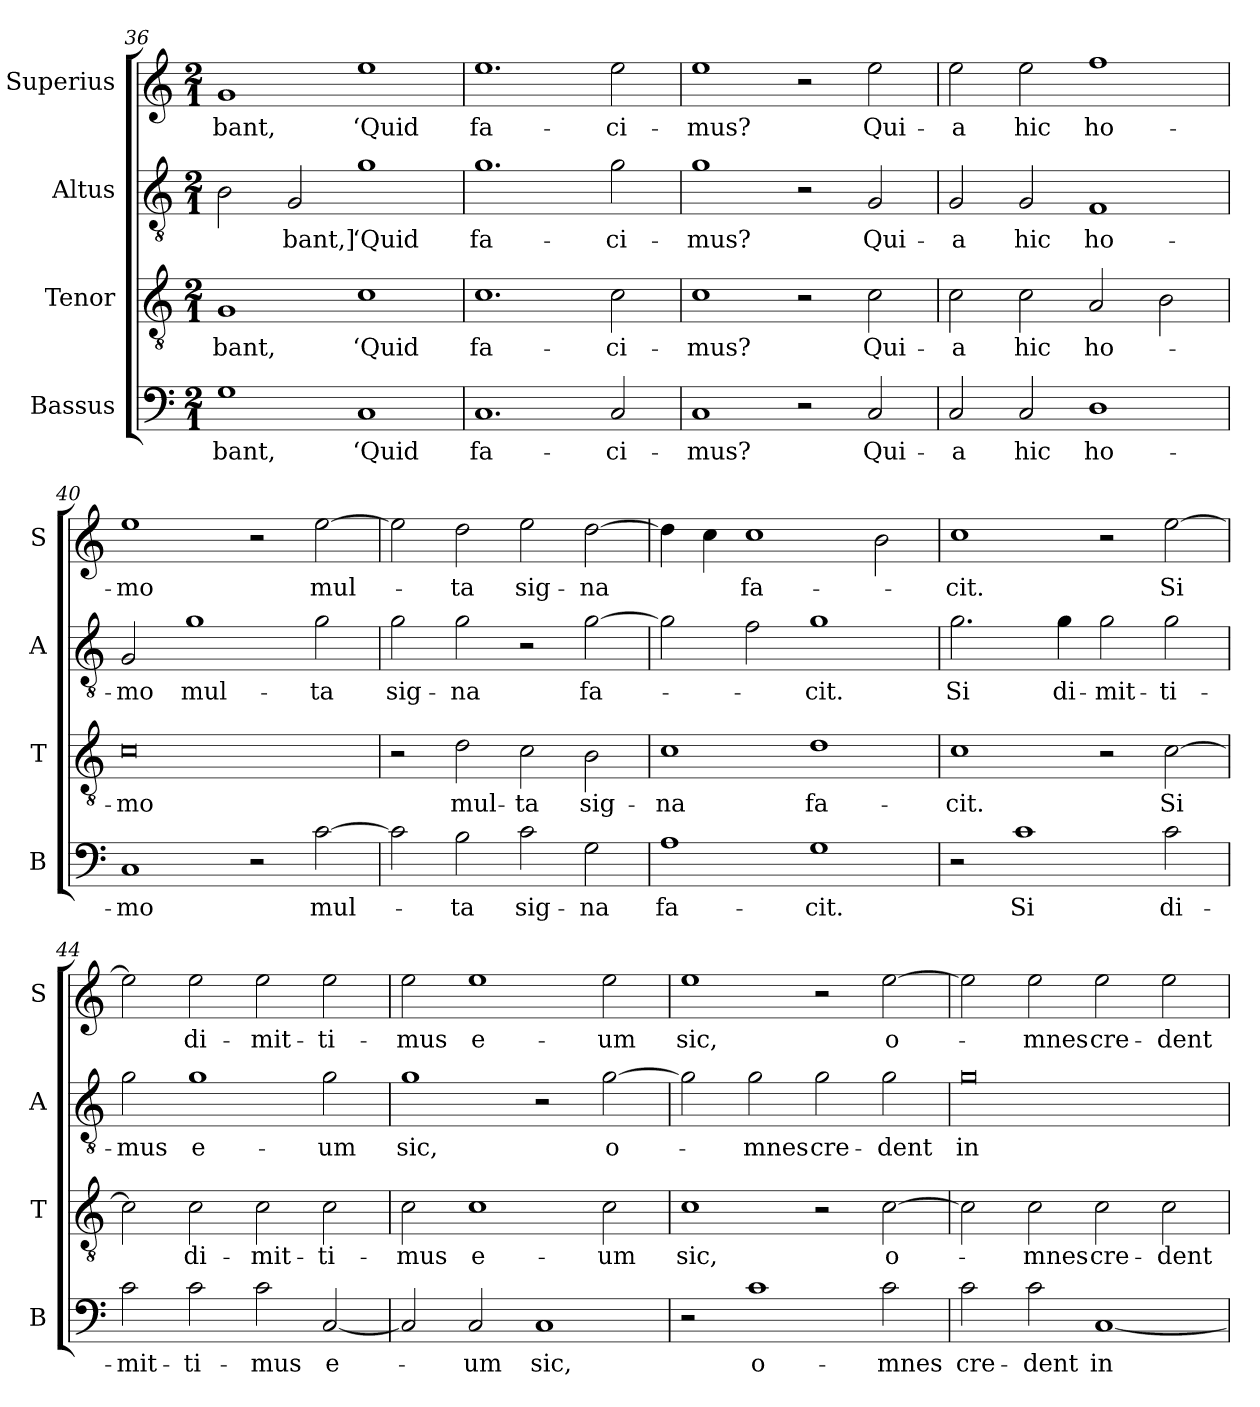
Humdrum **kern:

**kern	**text	**kern	**text	**kern	**text	**kern	**text
*part4	*part4	*part3	*part3	*part2	*part2	*part1	*part1
*staff4	*staff4	*staff3	*staff3	*staff2	*staff2	*staff1	*staff1
*I"Bassus	*	*I"Tenor	*	*I"Altus	*	*I"Superius	*
*I'B	*	*I'T	*	*I'A	*	*I'S	*
*clefF4	*	*clefGv2	*	*clefGv2	*	*clefG2	*
*k[]	*	*k[]	*	*k[]	*	*k[]	*
*M2/1	*	*M2/1	*	*M2/1	*	*M2/1	*
=36	=36	=36	=36	=36	=36	=36	=36
1G	-bant,	1G	-bant,	2B	.	1g	-bant,
.	.	.	.	2G	-bant,]	.	.
1C	‘Quid	1c	‘Quid	1g	‘Quid	1ee	‘Quid
=37	=37	=37	=37	=37	=37	=37	=37
1.C	fa-	1.c	fa-	1.g	fa-	1.ee	fa-
2C	-ci-	2c	-ci-	2g	-ci-	2ee	-ci-
=38	=38	=38	=38	=38	=38	=38	=38
1C	-mus?	1c	-mus?	1g	-mus?	1ee	-mus?
2r	.	2r	.	2r	.	2r	.
2C	Qui-	2c	Qui-	2G	Qui-	2ee	Qui-
=39	=39	=39	=39	=39	=39	=39	=39
2C	-a	2c	-a	2G	-a	2ee	-a
2C	hic	2c	hic	2G	hic	2ee	hic
1D	ho-	2A	ho-	1F	ho-	1ff	ho-
.	.	2B	.	.	.	.	.
=40	=40	=40	=40	=40	=40	=40	=40
1C	-mo	0c	-mo	2G	mo	1ee	-mo
.	.	.	.	1g	mul-	.	.
2r	.	.	.	.	.	2r	.
[2c	mul-	.	.	2g	-ta	[2ee	mul-
=41	=41	=41	=41	=41	=41	=41	=41
2c]	.	2r	.	2g	sig-	2ee]	.
2B	-ta	2d	mul-	2g	-na	2dd	-ta
2c	sig-	2c	-ta	2r	.	2ee	sig-
2G	-na	2B	sig-	[2g	fa-	[2dd	-na
=42	=42	=42	=42	=42	=42	=42	=42
1A	fa-	1c	-na	2g]	.	4dd]	.
.	.	.	.	.	.	4cc	.
.	.	.	.	2f	.	1cc	fa-
1G	-cit.	1d	fa-	1g	-cit.	.	.
.	.	.	.	.	.	2b	.
=43	=43	=43	=43	=43	=43	=43	=43
2r	.	1c	-cit.	2.g	Si	1cc	-cit.
1c	Si	.	.	.	.	.	.
.	.	.	.	4g	di-	.	.
.	.	2r	.	2g	-mit-	2r	.
2c	di-	[2c	Si	2g	-ti-	[2ee	Si
=44	=44	=44	=44	=44	=44	=44	=44
2c	-mit-	2c]	.	2g	-mus	2ee]	.
2c	-ti-	2c	di-	1g	e-	2ee	di-
2c	-mus	2c	-mit-	.	.	2ee	-mit-
[2C	e-	2c	-ti-	2g	-um	2ee	-ti-
=45	=45	=45	=45	=45	=45	=45	=45
2C]	.	2c	-mus	1g	sic,	2ee	-mus
2C	-um	1c	e-	.	.	1ee	e-
1C	sic,	.	.	2r	.	.	.
.	.	2c	-um	[2g	o-	2ee	-um
=46	=46	=46	=46	=46	=46	=46	=46
2r	.	1c	sic,	2g]	.	1ee	sic,
1c	o-	.	.	2g	-mnes	.	.
.	.	2r	.	2g	cre-	2r	.
2c	-mnes	[2c	o-	2g	-dent	[2ee	o-
=47	=47	=47	=47	=47	=47	=47	=47
2c	cre-	2c]	.	0g	in	2ee]	.
2c	-dent	2c	-mnes	.	.	2ee	-mnes
[1C	in	2c	cre-	.	.	2ee	cre-
.	.	2c	-dent	.	.	2ee	-dent
=	=	=	=	=	=	=	=
*-	*-	*-	*-	*-	*-	*-	*-
